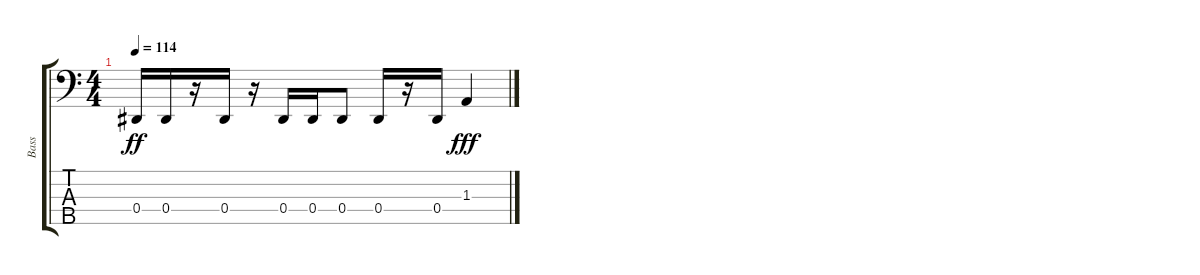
\track ("Bass" "Bass") {instrument electricbasspick}
\staff {score tabs}
\tuning (Gb2 Db2 Ab1 Eb1 Bb0) {hide}
\ts (4 4)
\tempo 114
\clef f4
\ks c
0.4.16{dy ff} 0.4.16 r.16 0.4.16 r.16 0.4.16 0.4.16 0.4.8 0.4.16 r.16 0.4.16 1.3.4{dy fff}
